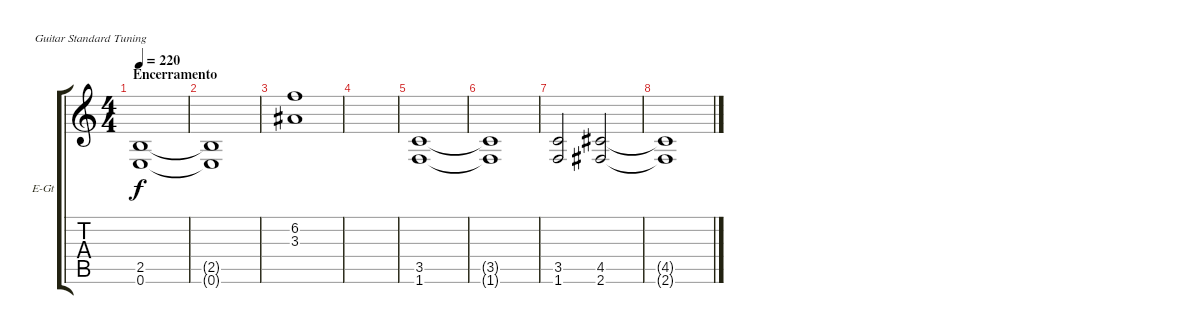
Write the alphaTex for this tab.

\defaultSystemsLayout 4
\bracketExtendMode groupsimilarinstruments
\firstSystemTrackNameOrientation horizontal
\otherSystemsTrackNameOrientation horizontal
\track ("Electric Guitar" "E-Gt") {instrument distortionguitar}
\staff {score tabs}
\tuning (E4 B3 G3 D3 A2 E2)
\ts (4 4)
\section ("" "Encerramento")
\tempo 220
\clef g2
\ks c
(0.6 2.5).1{dy f} |
(0.6{t} 2.5{t}).1 |
(3.3 6.2).1 |
|
(1.6 3.5).1 |
(1.6{t} 3.5{t}).1 |
(1.6 3.5).2 (2.6 4.5).2 |
(2.6{t} 4.5{t}).1
